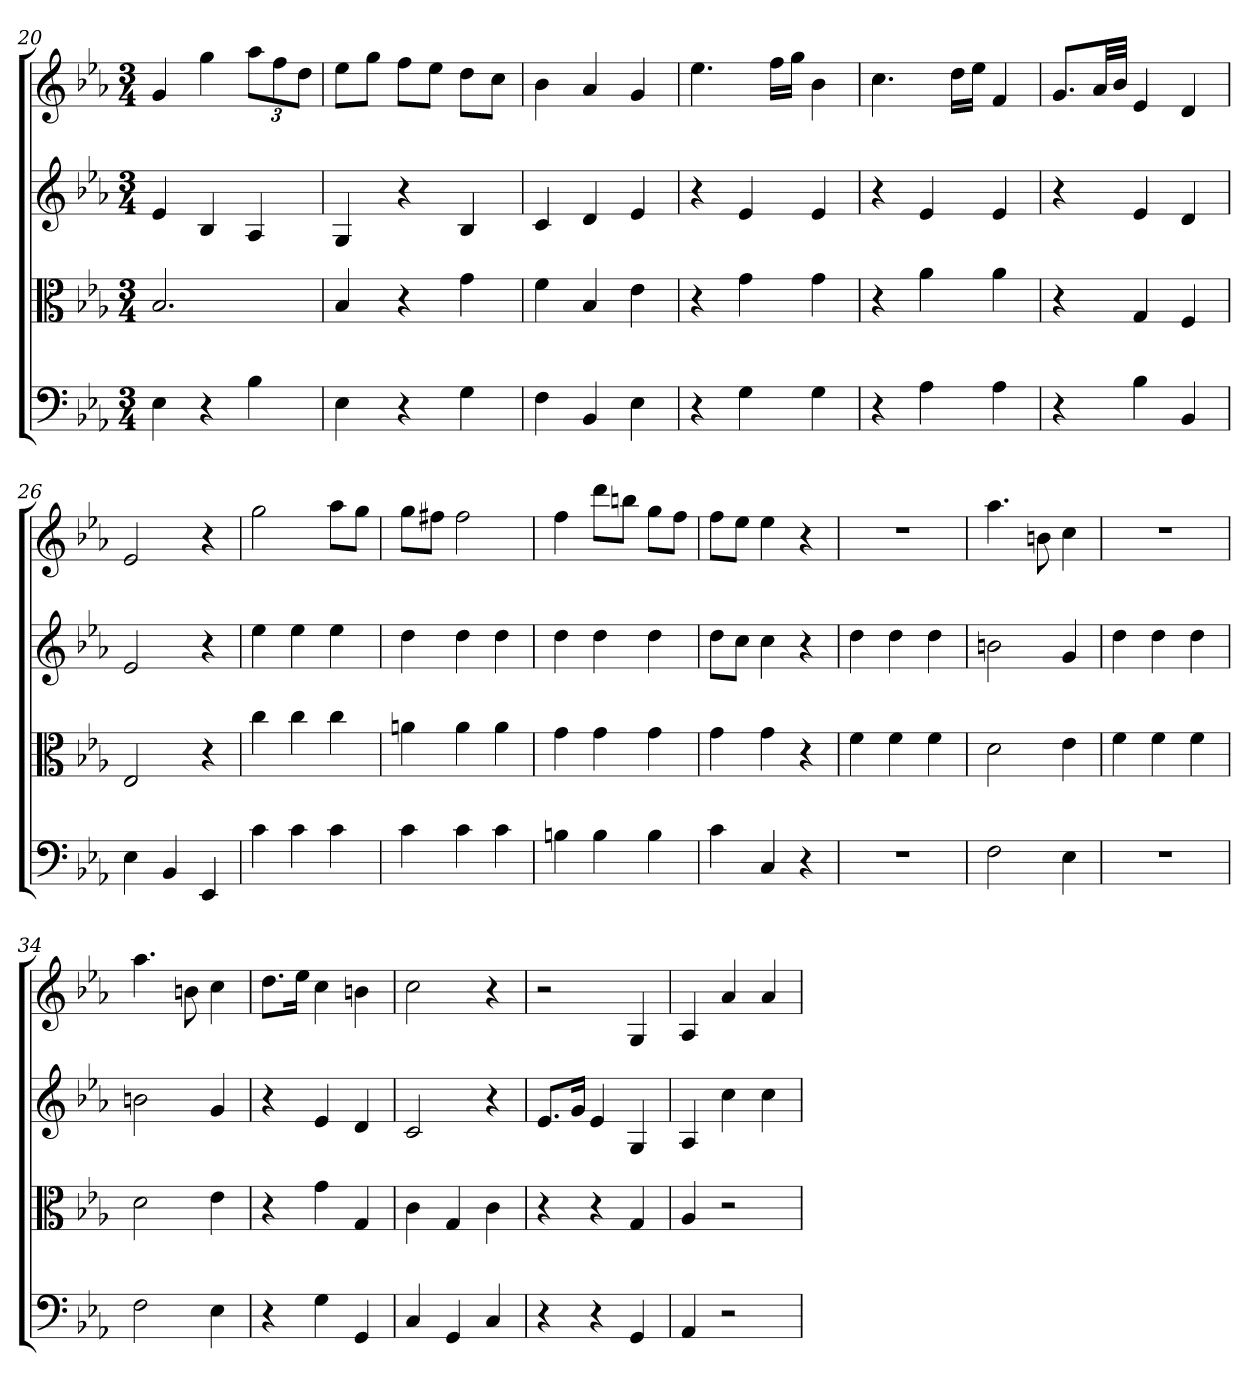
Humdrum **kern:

**kern	**kern	**kern	**kern
*part4	*part3	*part2	*part1
*staff4	*staff3	*staff2	*staff1
*clefF4	*clefC3	*clefG2	*clefG2
*k[b-e-a-]	*k[b-e-a-]	*k[b-e-a-]	*k[b-e-a-]
*E-:	*E-:	*E-:	*E-:
*M3/4	*M3/4	*M3/4	*M3/4
=20	=20	=20	=20
4E-	2.B-	4e-	4g
4r	.	4B-	4gg
4B-	.	4A-	12aa-\L
.	.	.	12ff\
.	.	.	12dd\J
=21	=21	=21	=21
4E-	4B-	4G	8ee-\L
.	.	.	8gg\J
4r	4r	4r	8ff\L
.	.	.	8ee-\J
4G	4g	4B-	8dd\L
.	.	.	8cc\J
=22	=22	=22	=22
4F	4f	4c	4b-
4BB-	4B-	4d	4a-
4E-	4e-	4e-	4g
=23	=23	=23	=23
4r	4r	4r	4.ee-
4G	4g	4e-	.
.	.	.	16ff\LL
.	.	.	16gg\JJ
4G	4g	4e-	4b-
=24	=24	=24	=24
4r	4r	4r	4.cc
4A-	4a-	4e-	.
.	.	.	16dd\LL
.	.	.	16ee-\JJ
4A-	4a-	4e-	4f
=25	=25	=25	=25
4r	4r	4r	8.g/L
.	.	.	32a-/LL
.	.	.	32b-/JJJ
4B-	4G	4e-	4e-
4BB-	4F	4d	4d
=26	=26	=26	=26
4E-	2E-	2e-	2e-
4BB-	.	.	.
4EE-	4r	4r	4r
=27	=27	=27	=27
4c	4cc	4ee-	2gg
4c	4cc	4ee-	.
4c	4cc	4ee-	8aa-\L
.	.	.	8gg\J
=28	=28	=28	=28
4c	4an	4dd	8gg\L
.	.	.	8ff#X\J
4c	4a	4dd	2ff#
4c	4a	4dd	.
=29	=29	=29	=29
4Bn	4g	4dd	4ff
4B	4g	4dd	8ddd\L
.	.	.	8bbn\J
4B	4g	4dd	8gg\L
.	.	.	8ff\J
=30	=30	=30	=30
4c	4g	8dd\L	8ff\L
.	.	8cc\J	8ee-\J
4C	4g	4cc	4ee-
4r	4r	4r	4r
=31	=31	=31	=31
2.r	4f	4dd	2.r
.	4f	4dd	.
.	4f	4dd	.
=32	=32	=32	=32
2F	2d	2bn	4.aa-
.	.	.	8bn
4E-	4e-	4g	4cc
=33	=33	=33	=33
2.r	4f	4dd	2.r
.	4f	4dd	.
.	4f	4dd	.
=34	=34	=34	=34
2F	2d	2bn	4.aa-
.	.	.	8bn
4E-	4e-	4g	4cc
=35	=35	=35	=35
4r	4r	4r	8.dd\L
.	.	.	16ee-\Jk
4G	4g	4e-	4cc
4GG	4G	4d	4bn
=36	=36	=36	=36
4C	4c	2c	2cc
4GG	4G	.	.
4C	4c	4r	4r
=37	=37	=37	=37
4r	4r	8.e-/L	2r
.	.	16g/Jk	.
4r	4r	4e-	.
4GG	4G	4G	4G
=38	=38	=38	=38
4AA-	4A-	4A-	4A-
2r	2r	4cc	4a-
.	.	4cc	4a-
=	=	=	=
*-	*-	*-	*-
